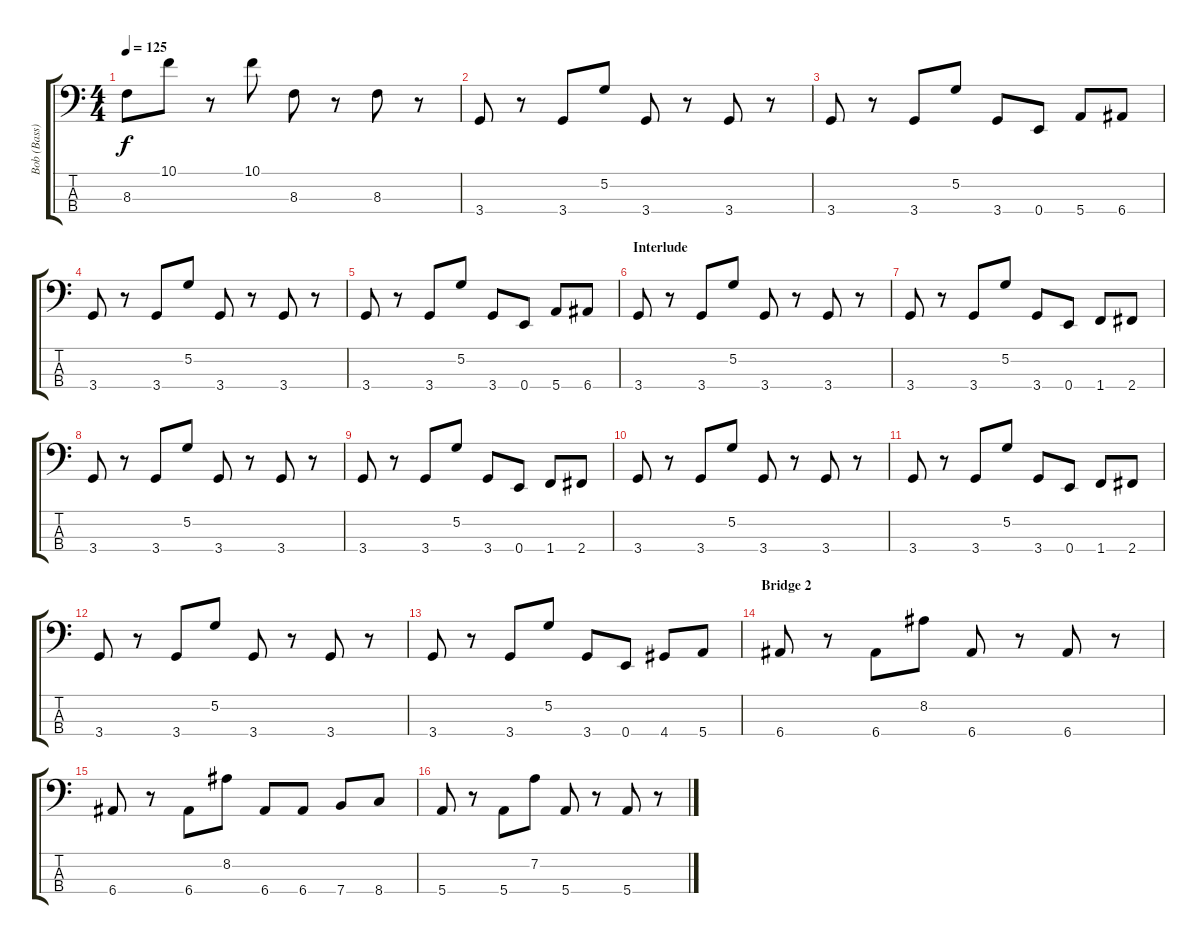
\track ("Bob (Bass)" "Bob (Bass)") {instrument electricbasspick}
\staff {score tabs}
\tuning (G2 D2 A1 E1) {hide}
\ts (4 4)
\tempo 125
\clef f4
\ks c
8.3.8{dy f} 10.1.8 r.8 10.1.8 8.3.8 r.8 8.3.8 r.8 |
3.4.8 r.8 3.4.8 5.2.8 3.4.8 r.8 3.4.8 r.8 |
3.4.8 r.8 3.4.8 5.2.8 3.4.8 0.4.8 5.4.8 6.4.8 |
3.4.8 r.8 3.4.8 5.2.8 3.4.8 r.8 3.4.8 r.8 |
3.4.8 r.8 3.4.8 5.2.8 3.4.8 0.4.8 5.4.8 6.4.8 |
\section ("" "Interlude")
3.4.8 r.8 3.4.8 5.2.8 3.4.8 r.8 3.4.8 r.8 |
3.4.8 r.8 3.4.8 5.2.8 3.4.8 0.4.8 1.4.8 2.4.8 |
3.4.8 r.8 3.4.8 5.2.8 3.4.8 r.8 3.4.8 r.8 |
3.4.8 r.8 3.4.8 5.2.8 3.4.8 0.4.8 1.4.8 2.4.8 |
3.4.8 r.8 3.4.8 5.2.8 3.4.8 r.8 3.4.8 r.8 |
3.4.8 r.8 3.4.8 5.2.8 3.4.8 0.4.8 1.4.8 2.4.8 |
3.4.8 r.8 3.4.8 5.2.8 3.4.8 r.8 3.4.8 r.8 |
3.4.8 r.8 3.4.8 5.2.8 3.4.8 0.4.8 4.4.8 5.4.8 |
\section ("" "Bridge 2")
6.4.8 r.8 6.4.8 8.2.8 6.4.8 r.8 6.4.8 r.8 |
6.4.8 r.8 6.4.8 8.2.8 6.4.8 6.4.8 7.4.8 8.4.8 |
5.4.8 r.8 5.4.8 7.2.8 5.4.8 r.8 5.4.8 r.8
